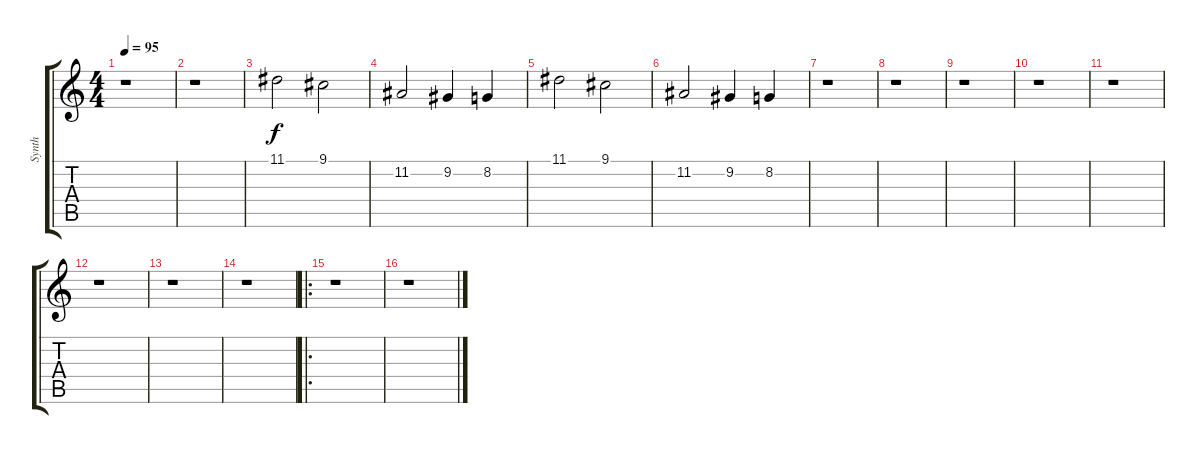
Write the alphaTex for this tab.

\track ("Synth" "Synth") {instrument stringensemble1}
\staff {score tabs}
\tuning (E4 B3 G3 D3 A2 E2) {hide}
\ts (4 4)
\tempo 95
\clef g2
\ks c
r.1{dy f} |
r.1 |
11.1.2 9.1.2 |
11.2.2 9.2.4 8.2.4 |
11.1.2 9.1.2 |
11.2.2 9.2.4 8.2.4 |
r.1 |
r.1 |
r.1 |
r.1 |
r.1 |
r.1 |
r.1 |
r.1 |
\ro
r.1 |
r.1
